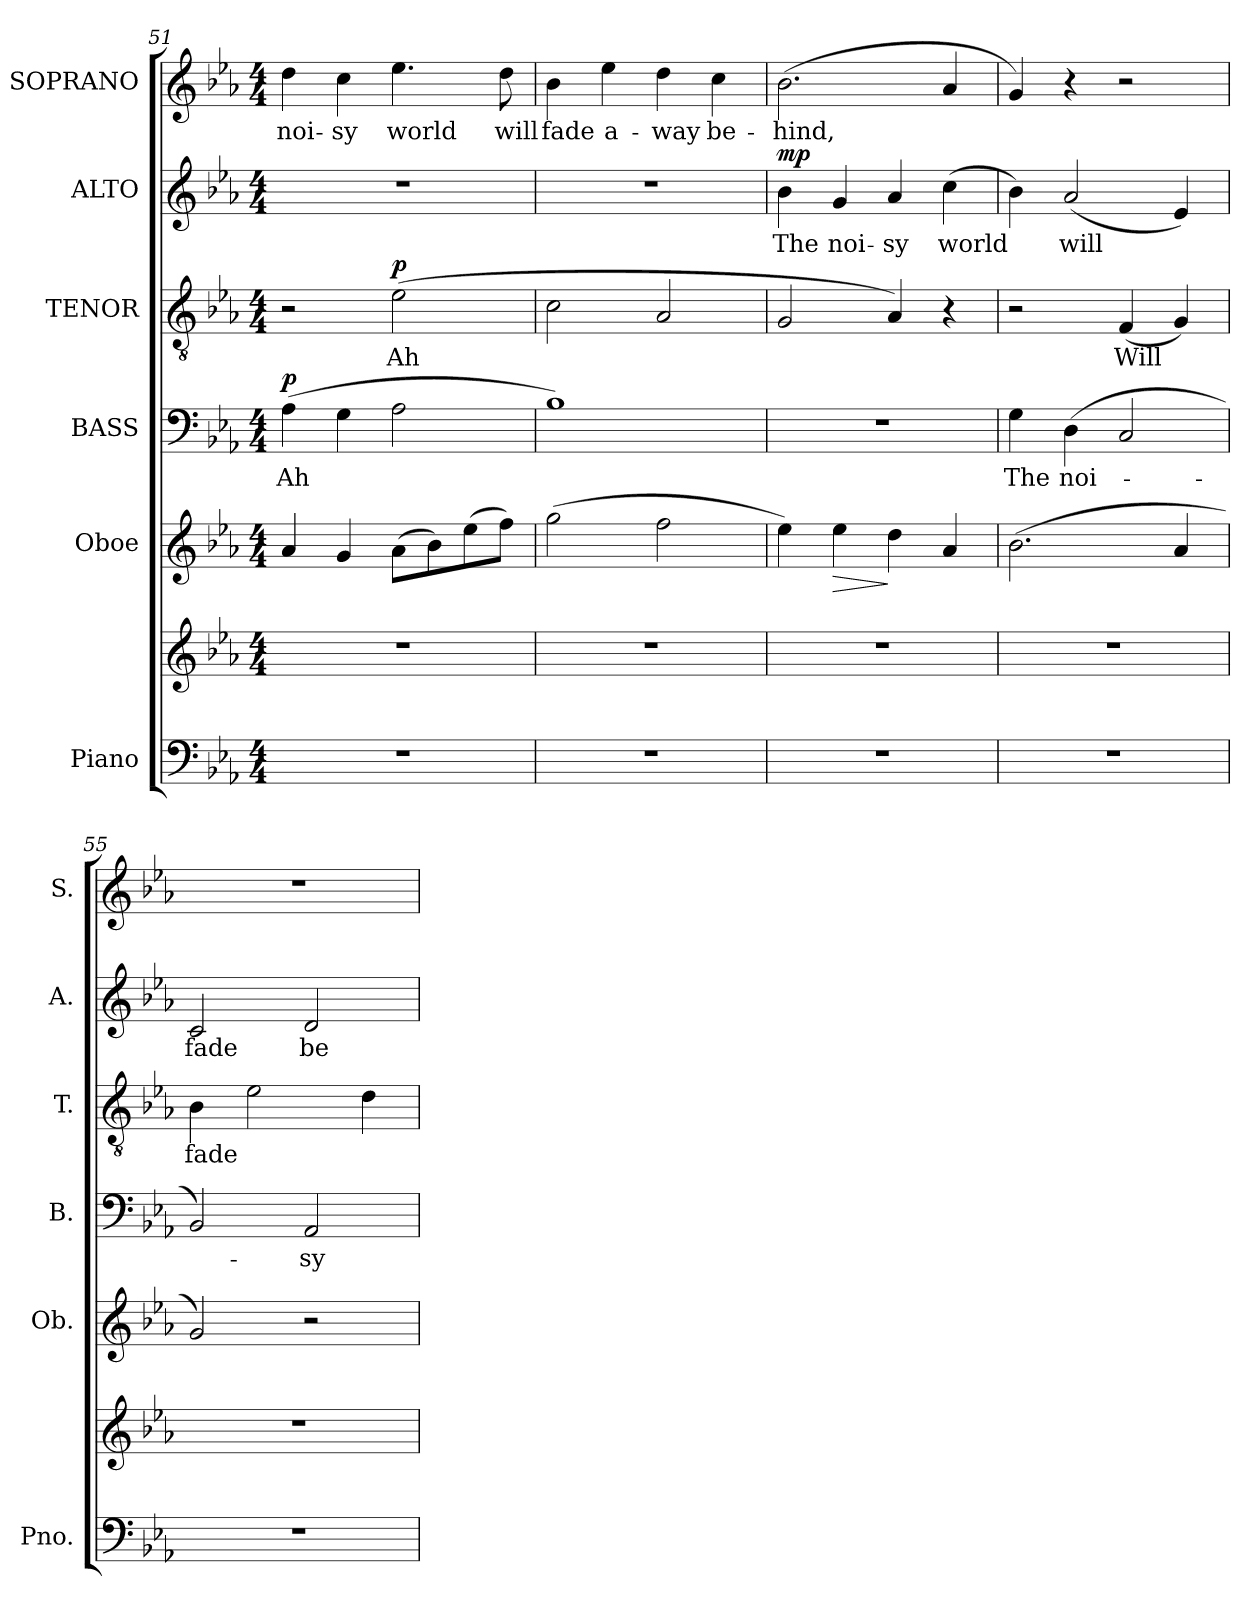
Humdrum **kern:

**kern	**kern	**kern	**dynam	**kern	**text	**dynam	**kern	**text	**dynam	**kern	**text	**dynam	**kern	**text
*part6	*part6	*part5	*part5	*part4	*part4	*part4	*part3	*part3	*part3	*part2	*part2	*part2	*part1	*part1
*staff7	*staff6	*staff5	*staff5	*staff4	*staff4	*staff4	*staff3	*staff3	*staff3	*staff2	*staff2	*staff2	*staff1	*staff1
*I"Piano	*	*I"Oboe	*	*I"BASS	*	*	*I"TENOR	*	*	*I"ALTO	*	*	*I"SOPRANO	*
*I'Pno.	*	*I'Ob.	*	*I'B.	*	*	*I'T.	*	*	*I'A.	*	*	*I'S.	*
*clefF4	*clefG2	*clefG2	*	*clefF4	*	*	*clefGv2	*	*	*clefG2	*	*	*clefG2	*
*	*	*	*	*	*	*	*ITrd7c12	*	*	*	*	*	*	*
*k[b-e-a-]	*k[b-e-a-]	*k[b-e-a-]	*	*k[b-e-a-]	*	*	*k[b-e-a-]	*	*	*k[b-e-a-]	*	*	*k[b-e-a-]	*
*E-:	*E-:	*E-:	*	*E-:	*	*	*E-:	*	*	*E-:	*	*	*E-:	*
*M4/4	*M4/4	*M4/4	*	*M4/4	*	*	*M4/4	*	*	*M4/4	*	*	*M4/4	*
=51	=51	=51	=51	=51	=51	=51	=51	=51	=51	=51	=51	=51	=51	=51
!	!	!	!	!	!LO:LY:b:color=#000000	!	!	!	!	!	!	!	!	!
!	!	!	!	!	!	!	!	!	!	!	!	!	!	!LO:LY:b:color=#000000
1r	1r	4a-i/	.	(4A-i\	Ah	p	2r	.	.	1r	.	.	4ddi\	noi-
!	!	!	!	!	!	!	!	!	!	!	!	!	!	!LO:LY:b:color=#000000
.	.	4gi/	.	4Gi\	.	.	.	.	.	.	.	.	4cci\	-sy
!	!	!	!	!	!	!	!	!LO:LY:b:color=#000000	!	!	!	!	!	!
!	!	!	!	!	!	!	!	!	!	!	!	!	!	!LO:LY:b:color=#000000
.	.	(8a-i\L	.	2A-i\	.	.	(2E-i\	Ah	p	.	.	.	4.ee-i\	world
.	.	8b-i\)	.	.	.	.	.	.	.	.	.	.	.	.
.	.	(8ee-i\	.	.	.	.	.	.	.	.	.	.	.	.
!	!	!	!	!	!	!	!	!	!	!	!	!	!	!LO:LY:b:color=#000000
.	.	8ffi\J)	.	.	.	.	.	.	.	.	.	.	8ddi\	will
!!LO:PB:g=z
=52	=52	=52	=52	=52	=52	=52	=52	=52	=52	=52	=52	=52	=52	=52
!	!	!	!	!	!	!	!	!	!	!	!	!	!	!LO:LY:b:color=#000000
1r	1r	(2ggi\	.	1B-i)	.	.	2Ci\	.	.	1r	.	.	4b-i\	fade
!	!	!	!	!	!	!	!	!	!	!	!	!	!	!LO:LY:b:color=#000000
.	.	.	.	.	.	.	.	.	.	.	.	.	4ee-i\	a-
!	!	!	!	!	!	!	!	!	!	!	!	!	!	!LO:LY:b:color=#000000
.	.	2ffi\	.	.	.	.	2AA-i/	.	.	.	.	.	4ddi\	-way
!	!	!	!	!	!	!	!	!	!	!	!	!	!	!LO:LY:b:color=#000000
.	.	.	.	.	.	.	.	.	.	.	.	.	4cci\	be-
=53	=53	=53	=53	=53	=53	=53	=53	=53	=53	=53	=53	=53	=53	=53
!	!	!	!	!	!	!	!	!	!	!	!LO:LY:b:color=#000000	!	!	!
!	!	!	!	!	!	!	!	!	!	!	!	!	!	!LO:LY:b:color=#000000
1r	1r	4ee-i\)	.	1r	.	.	2GGi/	.	.	4b-i\	The	mp	(2.b-i\	-hind,
!	!	!	!LO:HP:b	!	!	!	!	!	!	!	!	!	!	!
!	!	!	!	!	!	!	!	!	!	!	!LO:LY:b:color=#000000	!	!	!
.	.	4ee-i\	>	.	.	.	.	.	.	4gi/	noi-	.	.	.
!	!	!	!	!	!	!	!	!	!	!	!LO:LY:b:color=#000000	!	!	!
.	.	4ddi\	]	.	.	.	4AA-i/)	.	.	4a-i/	-sy	.	.	.
!	!	!	!	!	!	!	!	!	!	!	!LO:LY:b:color=#000000	!	!	!
.	.	4a-i/	.	.	.	.	4r	.	.	(4cci\	world	.	4a-i/	.
=54	=54	=54	=54	=54	=54	=54	=54	=54	=54	=54	=54	=54	=54	=54
!	!	!	!	!	!LO:LY:b:color=#000000	!	!	!	!	!	!	!	!	!
1r	1r	(2.b-i\	.	4Gi\	The	.	2r	.	.	4b-i\)	.	.	4gi/)	.
!	!	!	!	!	!LO:LY:b:color=#000000	!	!	!	!	!	!	!	!	!
!	!	!	!	!	!	!	!	!	!	!	!LO:LY:b:color=#000000	!	!	!
.	.	.	.	(4Di\	noi-	.	.	.	.	(2a-i/	will	.	4r	.
!	!	!	!	!	!	!	!	!LO:LY:b:color=#000000	!	!	!	!	!	!
.	.	.	.	2Ci/	.	.	(4FFi/	Will	.	.	.	.	2r	.
.	.	4a-i/	.	.	.	.	4GGi/)	.	.	4e-i/)	.	.	.	.
=55	=55	=55	=55	=55	=55	=55	=55	=55	=55	=55	=55	=55	=55	=55
!	!	!	!	!	!	!	!	!LO:LY:b:color=#000000	!	!	!	!	!	!
!	!	!	!	!	!	!	!	!	!	!	!LO:LY:b:color=#000000	!	!	!
1r	1r	2gi/)	.	2BB-i/)	.	.	4BB-i\	fade	.	2ci/	fade	.	1r	.
.	.	.	.	.	.	.	2E-i\	.	.	.	.	.	.	.
!	!	!	!	!	!LO:LY:b:color=#000000	!	!	!	!	!	!	!	!	!
!	!	!	!	!	!	!	!	!	!	!	!LO:LY:b:color=#000000	!	!	!
.	.	2r	.	2AA-i/	-sy	.	.	.	.	2di/	be-	.	.	.
.	.	.	.	.	.	.	4Di\	.	.	.	.	.	.	.
=	=	=	=	=	=	=	=	=	=	=	=	=	=	=
*-	*-	*-	*-	*-	*-	*-	*-	*-	*-	*-	*-	*-	*-	*-
